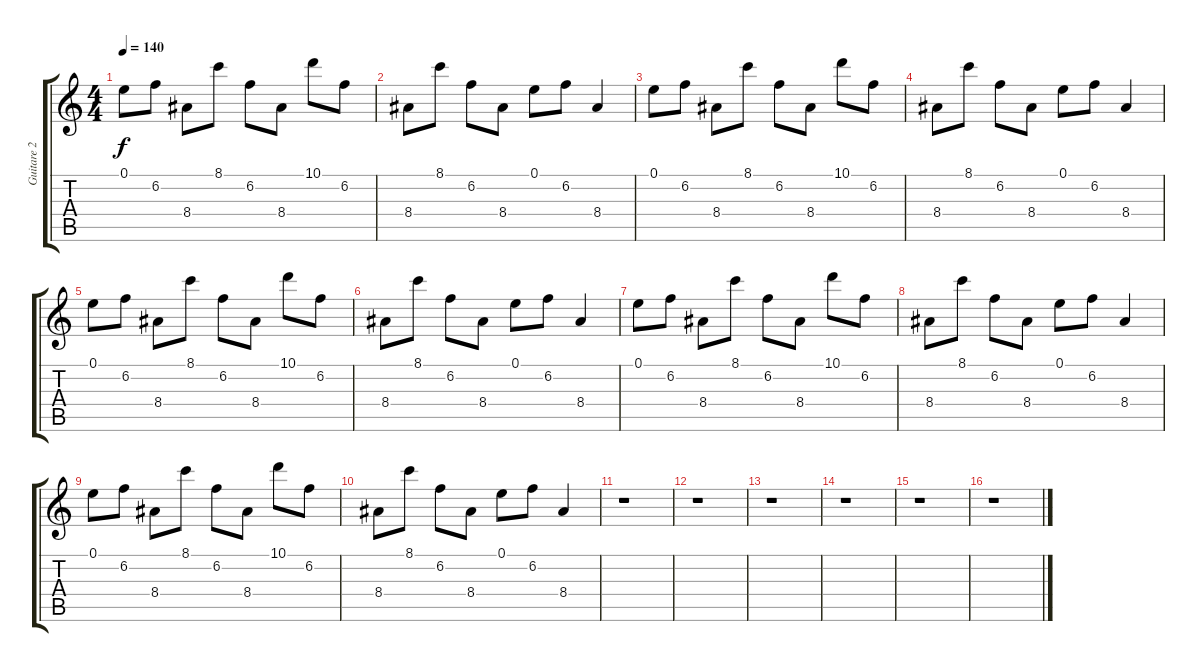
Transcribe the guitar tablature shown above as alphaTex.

\track ("Guitare 2" "Guitare 2") {instrument electricguitarclean}
\staff {score tabs}
\tuning (E4 B3 G3 D3 A2 E2) {hide}
\ts (4 4)
\tempo 140
\clef g2
\ks c
0.1.8{dy f instrument electricguitarclean} 6.2.8 8.4.8 8.1.8 6.2.8 8.4.8 10.1.8 6.2.8 |
8.4.8 8.1.8 6.2.8 8.4.8 0.1.8 6.2.8 8.4.4 |
0.1.8 6.2.8 8.4.8 8.1.8 6.2.8 8.4.8 10.1.8 6.2.8 |
8.4.8 8.1.8 6.2.8 8.4.8 0.1.8 6.2.8 8.4.4 |
0.1.8 6.2.8 8.4.8 8.1.8 6.2.8 8.4.8 10.1.8 6.2.8 |
8.4.8 8.1.8 6.2.8 8.4.8 0.1.8 6.2.8 8.4.4 |
0.1.8 6.2.8 8.4.8 8.1.8 6.2.8 8.4.8 10.1.8 6.2.8 |
8.4.8 8.1.8 6.2.8 8.4.8 0.1.8 6.2.8 8.4.4 |
0.1.8 6.2.8 8.4.8 8.1.8 6.2.8 8.4.8 10.1.8 6.2.8 |
8.4.8 8.1.8 6.2.8 8.4.8 0.1.8 6.2.8 8.4.4 |
r.1 |
r.1 |
r.1 |
r.1 |
r.1 |
r.1
